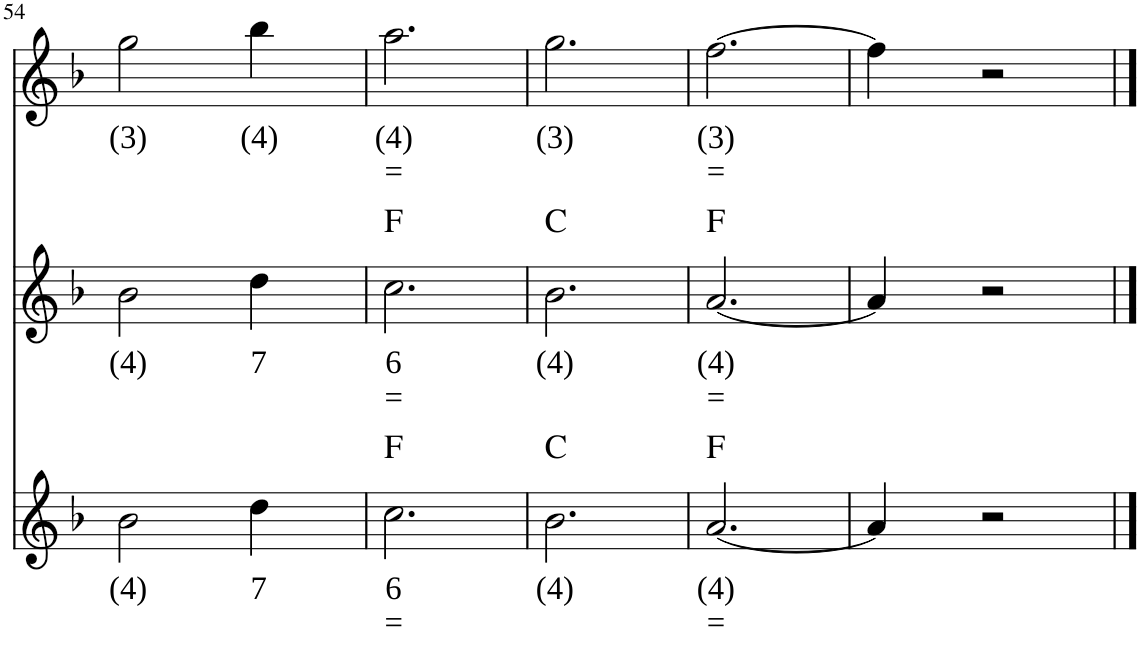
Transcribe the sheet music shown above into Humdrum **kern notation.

**kern	**text	**text	**harte	**kern	**text	**text	**harte	**kern	**text	**text
*part3	*part3	*part3	*part3	*part2	*part2	*part2	*part2	*part1	*part1	*part1
*staff3	*staff3	*staff3	*	*staff2	*staff2	*staff2	*	*staff1	*staff1	*staff1
*I"Viool	*	*	*	*I"Accordion	*	*	*	*I"Voice	*	*
*	*	*	*	*I'Acc	*	*	*	*	*	*
!!LO:PB:g=z
*clefG2	*	*	*	*clefG2	*	*	*	*clefG2	*	*
*k[b-]	*	*	*	*k[b-]	*	*	*	*k[b-]	*	*
*M3/4	*	*	*	*M3/4	*	*	*	*M3/4	*	*
=54	=54	=54	=54	=54	=54	=54	=54	=54	=54	=54
!	!LO:LY:b	!	!	!	!LO:LY:b	!	!	!	!LO:LY:b	!
2b-\	(4)	.	.	2b-\	(4)	.	.	2gg\	(3)	.
!	!LO:LY:b	!	!	!	!LO:LY:b	!	!	!	!LO:LY:b	!
4dd\	7	.	.	4dd\	7	.	.	4bb-\	(4)	.
=55	=55	=55	=55	=55	=55	=55	=55	=55	=55	=55
!	!LO:LY:b	!LO:LY:b	!	!	!LO:LY:b	!LO:LY:b	!	!	!LO:LY:b	!LO:LY:b
2.cc\	6	=	F:maj	2.cc\	6	=	F:maj	2.aa\	(4)	=
=56	=56	=56	=56	=56	=56	=56	=56	=56	=56	=56
!	!LO:LY:b	!	!	!	!LO:LY:b	!	!	!	!LO:LY:b	!
2.b-\	(4)	.	C:maj	2.b-\	(4)	.	C:maj	2.gg\	(3)	.
=57	=57	=57	=57	=57	=57	=57	=57	=57	=57	=57
!	!LO:LY:b	!LO:LY:b	!	!	!LO:LY:b	!LO:LY:b	!	!	!LO:LY:b	!LO:LY:b
[2.a/	(4)	=	F:maj	[2.a/	(4)	=	F:maj	[2.ff\	(3)	=
=58	=58	=58	=58	=58	=58	=58	=58	=58	=58	=58
4a/]	.	.	.	4a/]	.	.	.	4ff\]	.	.
2r	.	.	.	2r	.	.	.	2r	.	.
==	==	==	==	==	==	==	==	==	==	==
*-	*-	*-	*-	*-	*-	*-	*-	*-	*-	*-
